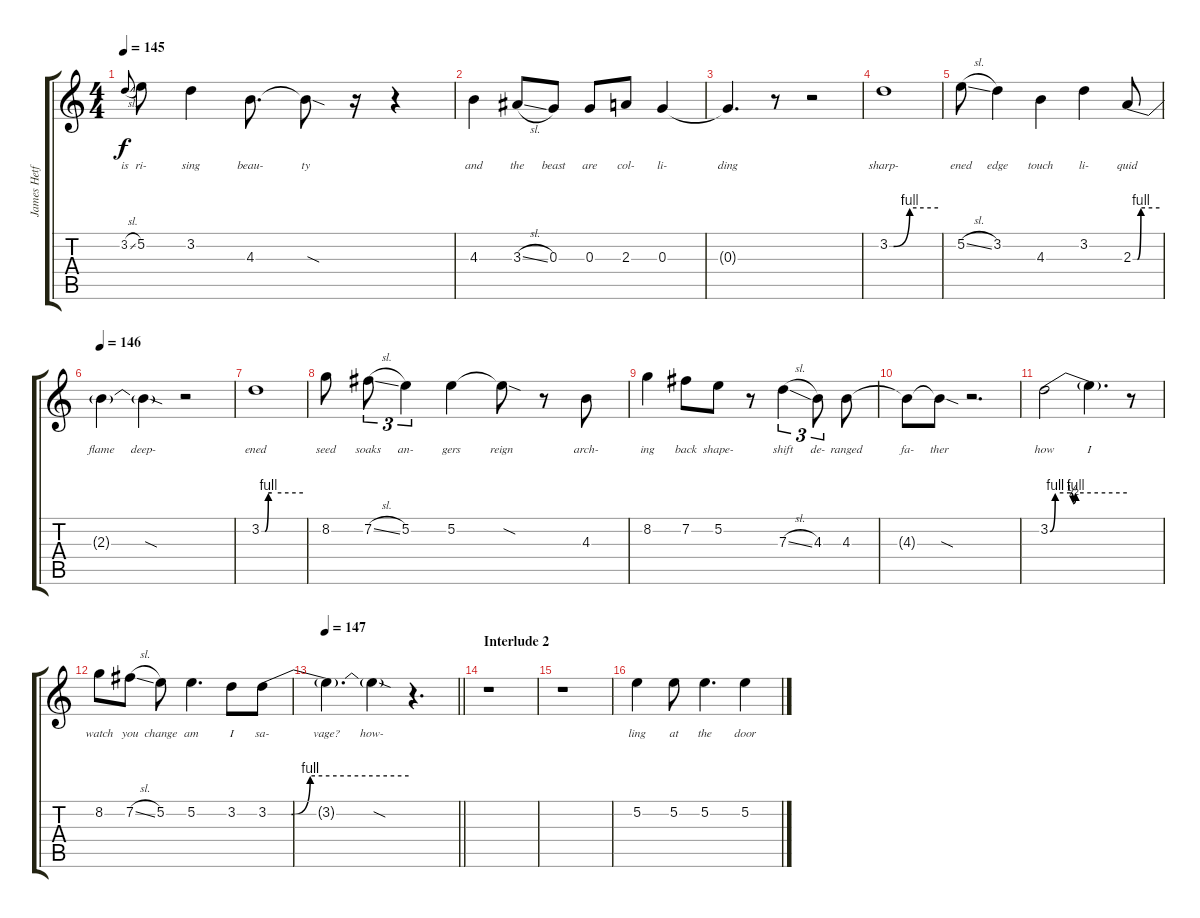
\track ("James Hetfield (Vocals)" "James Hetf") {instrument overdrivenguitar}
\staff {score tabs}
\tuning (E4 B3 G3 D3 A2 E2) {hide}
\ts (4 4)
\tempo 145
\clef g2
\ks c
3.2{sl}.8{lyrics (0 "is") lyrics (1 "") lyrics (2 "") lyrics (3 "") lyrics (4 "") gr onbeat dy f} 5.2.8{lyrics (0 "ri-") lyrics (1 "") lyrics (2 "") lyrics (3 "") lyrics (4 "")} 3.2.4{lyrics (0 "sing") lyrics (1 "") lyrics (2 "") lyrics (3 "") lyrics (4 "")} 4.3.8{d lyrics (0 "beau-") lyrics (1 "") lyrics (2 "") lyrics (3 "") lyrics (4 "")} 4.3{sod t}.8{lyrics (0 "ty") lyrics (1 "") lyrics (2 "") lyrics (3 "") lyrics (4 "")} r.16 r.4 |
4.3.4{lyrics (0 "and") lyrics (1 "") lyrics (2 "") lyrics (3 "") lyrics (4 "")} 3.3{sl}.8{lyrics (0 "the") lyrics (1 "") lyrics (2 "") lyrics (3 "") lyrics (4 "")} 0.3.8{lyrics (0 "beast") lyrics (1 "") lyrics (2 "") lyrics (3 "") lyrics (4 "")} 0.3.8{lyrics (0 "are") lyrics (1 "") lyrics (2 "") lyrics (3 "") lyrics (4 "")} 2.3.8{lyrics (0 "col-") lyrics (1 "") lyrics (2 "") lyrics (3 "") lyrics (4 "")} 0.3.4{lyrics (0 "li-") lyrics (1 "") lyrics (2 "") lyrics (3 "") lyrics (4 "")} |
0.3{t}.4{d lyrics (0 "ding") lyrics (1 "") lyrics (2 "") lyrics (3 "") lyrics (4 "")} r.8 r.2 |
3.2{be (custom 0 0 5 0 25 4 60 4)}.1{lyrics (0 "sharp-") lyrics (1 "") lyrics (2 "") lyrics (3 "") lyrics (4 "")} |
5.2{sl}.8{lyrics (0 "ened") lyrics (1 "") lyrics (2 "") lyrics (3 "") lyrics (4 "")} 3.2.4{lyrics (0 "edge") lyrics (1 "") lyrics (2 "") lyrics (3 "") lyrics (4 "")} 4.3.4{lyrics (0 "touch") lyrics (1 "") lyrics (2 "") lyrics (3 "") lyrics (4 "")} 3.2.4{lyrics (0 "li-") lyrics (1 "") lyrics (2 "") lyrics (3 "") lyrics (4 "")} 2.3{be (custom 0 0 10 0 18 4 60 4)}.8{lyrics (0 "quid") lyrics (1 "") lyrics (2 "") lyrics (3 "") lyrics (4 "")} |
\tempo 146
2.3{t}.4{lyrics (0 "flame") lyrics (1 "") lyrics (2 "") lyrics (3 "") lyrics (4 "")} 2.3{sod t}.4{lyrics (0 "deep-") lyrics (1 "") lyrics (2 "") lyrics (3 "") lyrics (4 "")} r.2 |
3.2{be (custom 0 0 5 0 10 4 15 4 60 4)}.1{lyrics (0 "ened") lyrics (1 "") lyrics (2 "") lyrics (3 "") lyrics (4 "")} |
8.2.8{lyrics (0 "seed") lyrics (1 "") lyrics (2 "") lyrics (3 "") lyrics (4 "")} 7.2{sl}.8{tu (3 2) lyrics (0 "soaks") lyrics (1 "") lyrics (2 "") lyrics (3 "") lyrics (4 "")} 5.2.4{tu (3 2) lyrics (0 "an-") lyrics (1 "") lyrics (2 "") lyrics (3 "") lyrics (4 "")} 5.2.4{lyrics (0 "gers") lyrics (1 "") lyrics (2 "") lyrics (3 "") lyrics (4 "")} 5.2{sod t}.8{lyrics (0 "reign") lyrics (1 "") lyrics (2 "") lyrics (3 "") lyrics (4 "")} r.8 4.3.8{lyrics (0 "arch-") lyrics (1 "") lyrics (2 "") lyrics (3 "") lyrics (4 "")} |
8.2.4{lyrics (0 "ing") lyrics (1 "") lyrics (2 "") lyrics (3 "") lyrics (4 "")} 7.2.8{lyrics (0 "back") lyrics (1 "") lyrics (2 "") lyrics (3 "") lyrics (4 "")} 5.2.8{lyrics (0 "shape-") lyrics (1 "") lyrics (2 "") lyrics (3 "") lyrics (4 "")} r.8 7.3{sl}.4{tu (3 2) lyrics (0 "shift") lyrics (1 "") lyrics (2 "") lyrics (3 "") lyrics (4 "")} 4.3.8{tu (3 2) lyrics (0 "de-") lyrics (1 "") lyrics (2 "") lyrics (3 "") lyrics (4 "")} 4.3.8{lyrics (0 "ranged") lyrics (1 "") lyrics (2 "") lyrics (3 "") lyrics (4 "")} |
4.3{t}.8{lyrics (0 "fa-") lyrics (1 "") lyrics (2 "") lyrics (3 "") lyrics (4 "")} 4.3{sod t}.8{lyrics (0 "ther") lyrics (1 "") lyrics (2 "") lyrics (3 "") lyrics (4 "")} r.2{d} |
3.2{be (custom 0 0 4 4 16 4 18 2 20 4 60 4)}.2{lyrics (0 "how") lyrics (1 "") lyrics (2 "") lyrics (3 "") lyrics (4 "")} 3.2{t}.4{d lyrics (0 "I") lyrics (1 "") lyrics (2 "") lyrics (3 "") lyrics (4 "")} r.8 |
8.2.8{lyrics (0 "watch") lyrics (1 "") lyrics (2 "") lyrics (3 "") lyrics (4 "")} 7.2{sl}.8{lyrics (0 "you") lyrics (1 "") lyrics (2 "") lyrics (3 "") lyrics (4 "")} 5.2.8{lyrics (0 "change") lyrics (1 "") lyrics (2 "") lyrics (3 "") lyrics (4 "")} 5.2.4{d lyrics (0 "am") lyrics (1 "") lyrics (2 "") lyrics (3 "") lyrics (4 "")} 3.2.8{lyrics (0 "I") lyrics (1 "") lyrics (2 "") lyrics (3 "") lyrics (4 "")} 3.2{be (custom 0 0 10 0 18 4 60 4)}.8{lyrics (0 "sa-") lyrics (1 "") lyrics (2 "") lyrics (3 "") lyrics (4 "")} |
\tempo 147
\barLineRight lightlight
3.2{t}.4{d lyrics (0 "vage?") lyrics (1 "") lyrics (2 "") lyrics (3 "") lyrics (4 "")} 3.2{sod t}.4{lyrics (0 "how-") lyrics (1 "") lyrics (2 "") lyrics (3 "") lyrics (4 "")} r.4{d} |
\section ("" "Interlude 2")
r.1 |
r.1 |
5.2.4{lyrics (0 "ling") lyrics (1 "") lyrics (2 "") lyrics (3 "") lyrics (4 "")} 5.2.8{lyrics (0 "at") lyrics (1 "") lyrics (2 "") lyrics (3 "") lyrics (4 "")} 5.2.4{d lyrics (0 "the") lyrics (1 "") lyrics (2 "") lyrics (3 "") lyrics (4 "")} 5.2.4{lyrics (0 "door") lyrics (1 "") lyrics (2 "") lyrics (3 "") lyrics (4 "")}
